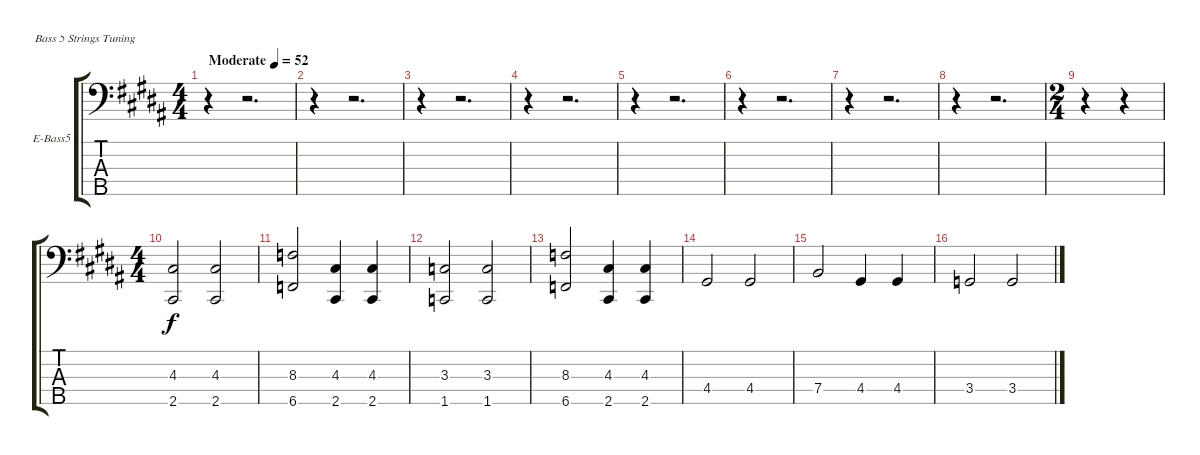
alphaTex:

\bracketExtendMode groupsimilarinstruments
\firstSystemTrackNameOrientation horizontal
\otherSystemsTrackNameOrientation horizontal
\track ("Doom-Stricken Bass" "E-Bass5") {instrument electricbassfinger}
\staff {score tabs}
\tuning (G2 D2 A1 E1 B0)
\ts (4 4)
\beaming (8 2 2 2 2)
\tempo (52 "Moderate")
\clef f4
\ks g#minor
r.4{dy f instrument electricbassfinger} r.2{d} |
r.4 r.2{d} |
r.4 r.2{d} |
r.4 r.2{d} |
r.4 r.2{d} |
r.4 r.2{d} |
r.4 r.2{d} |
r.4 r.2{d} |
\ts (2 4)
\beaming (8 2 2)
r.4 r.4 |
\ts (4 4)
\beaming (8 2 2 2 2)
(4.3 2.5).2 (4.3 2.5).2 |
(8.3 6.5).2 (4.3 2.5).4 (4.3 2.5).4 |
(3.3 1.5).2 (3.3 1.5).2 |
(8.3 6.5).2 (4.3 2.5).4 (4.3 2.5).4 |
4.4.2 4.4.2 |
7.4.2 4.4.4 4.4.4 |
3.4.2 3.4.2
